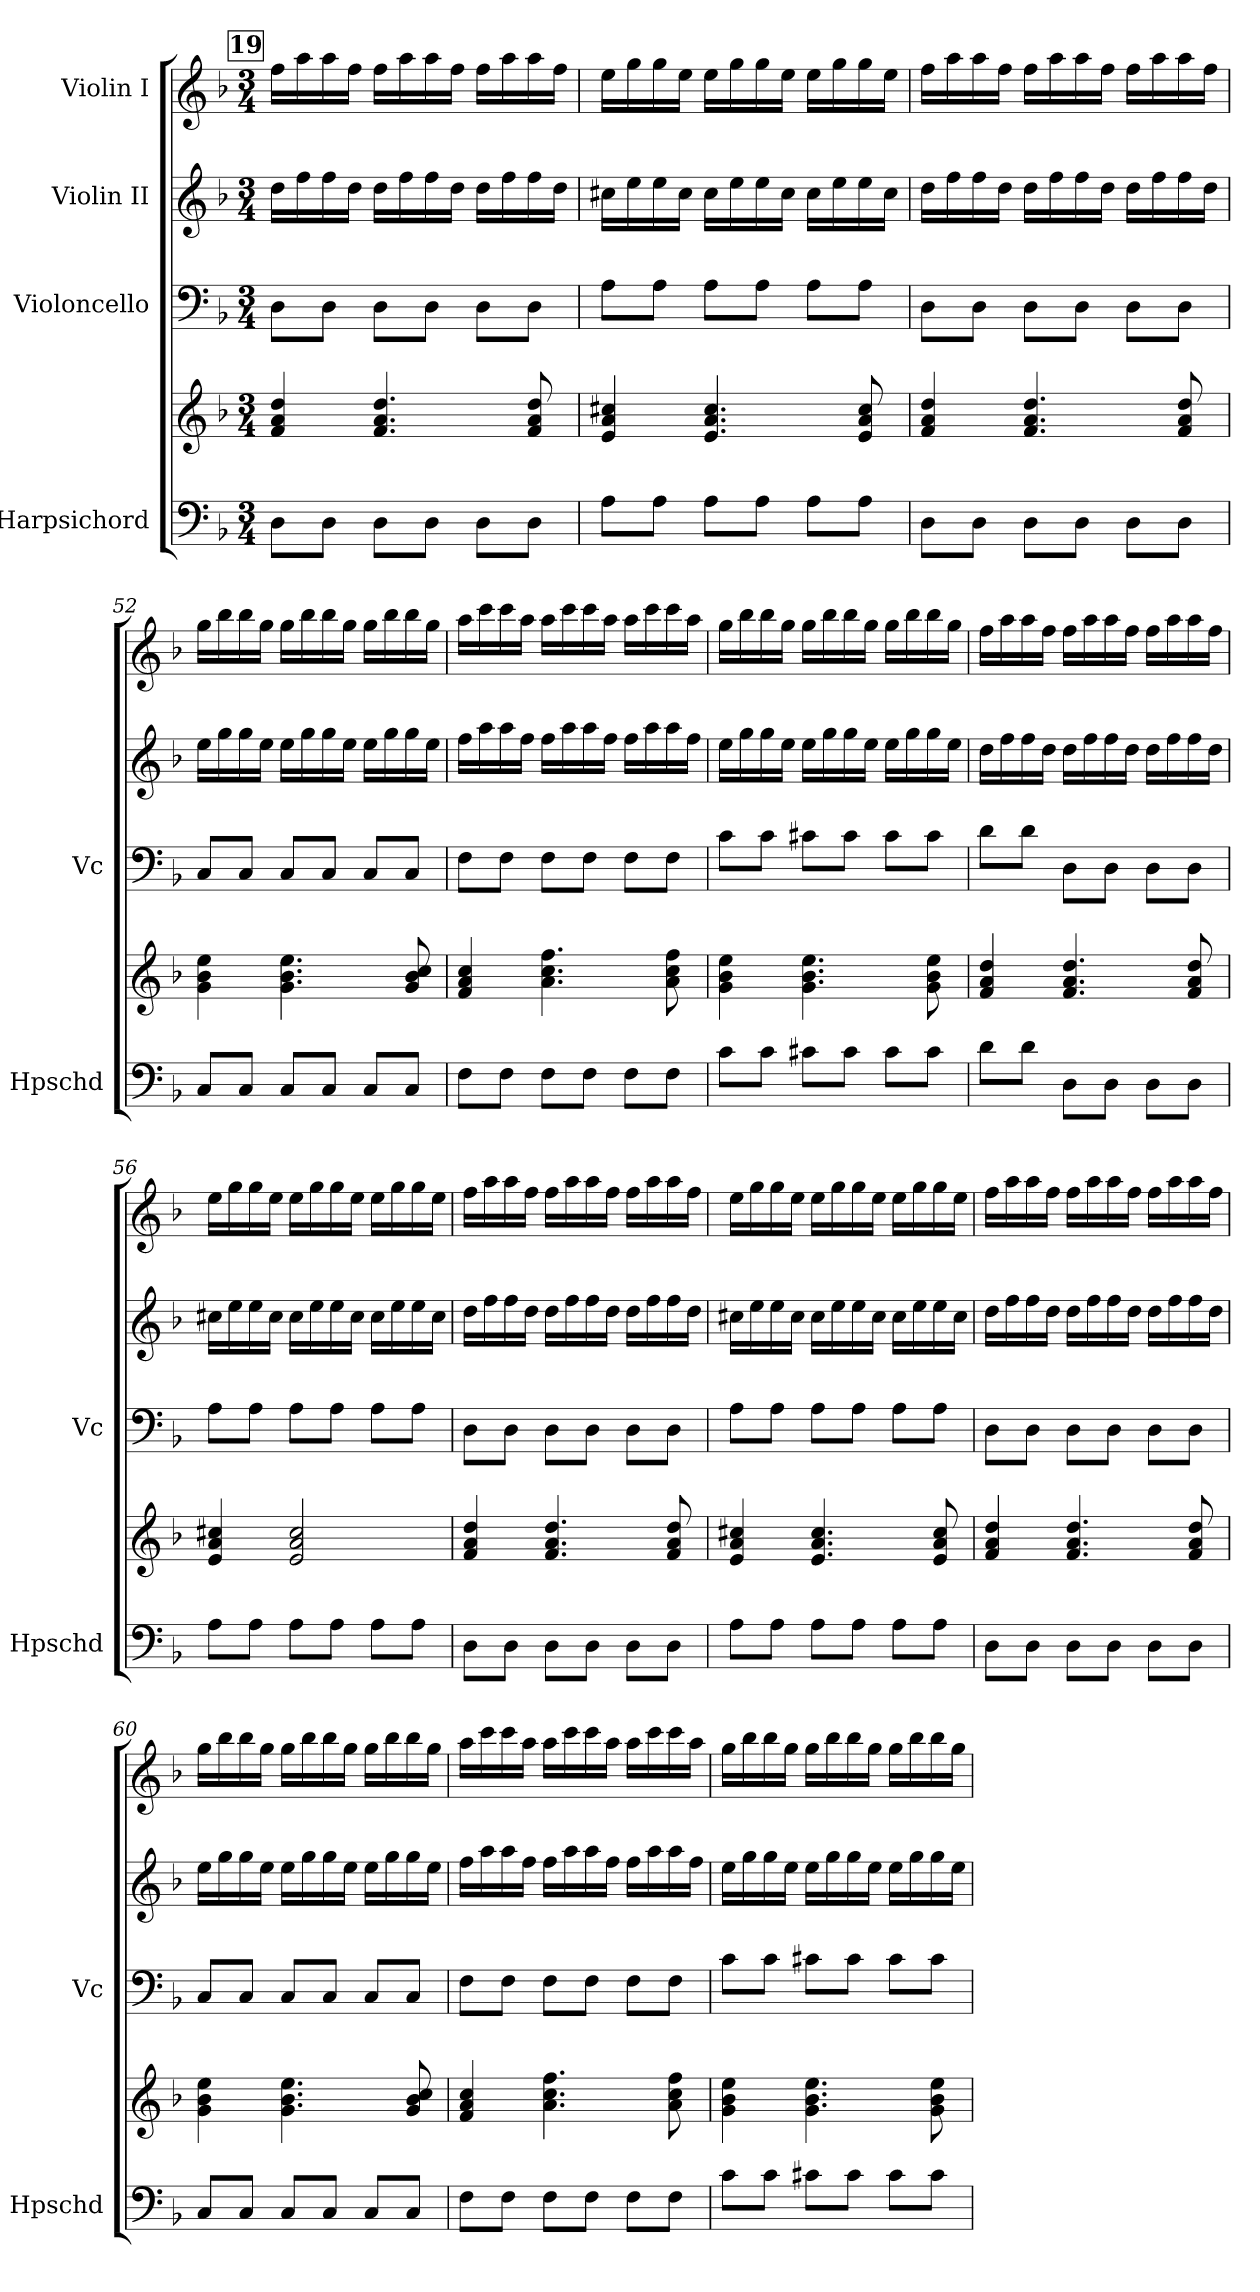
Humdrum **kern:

**kern	**kern	**kern	**kern	**kern
*part4	*part4	*part3	*part2	*part1
*staff5	*staff4	*staff3	*staff2	*staff1
*I"Harpsichord	*	*I"Violoncello	*I"Violin II	*I"Violin I
*I'Hpschd	*	*I'Vc	*	*
!!LO:PB:g=z
*clefF4	*clefG2	*clefF4	*clefG2	*clefG2
*k[b-]	*k[b-]	*k[b-]	*k[b-]	*k[b-]
*M3/4	*M3/4	*M3/4	*M3/4	*M3/4
!!LO:REH:place=s1:a:B:fs=14:t=19
=49	=49	=49	=49	=49
8D\L	4f/ 4a/ 4dd/	8D\L	16dd\LL	16ff\LL
.	.	.	16ff\	16aa\
8D\J	.	8D\J	16ff\	16aa\
.	.	.	16dd\JJ	16ff\JJ
8D\L	4.f/ 4.a/ 4.dd/	8D\L	16dd\LL	16ff\LL
.	.	.	16ff\	16aa\
8D\J	.	8D\J	16ff\	16aa\
.	.	.	16dd\JJ	16ff\JJ
8D\L	.	8D\L	16dd\LL	16ff\LL
.	.	.	16ff\	16aa\
8D\J	8f/ 8a/ 8dd/	8D\J	16ff\	16aa\
.	.	.	16dd\JJ	16ff\JJ
=50	=50	=50	=50	=50
8A\L	4e/ 4a/ 4cc#X/	8A\L	16cc#X\LL	16ee\LL
.	.	.	16ee\	16gg\
8A\J	.	8A\J	16ee\	16gg\
.	.	.	16cc#\JJ	16ee\JJ
8A\L	4.e/ 4.a/ 4.cc#/	8A\L	16cc#\LL	16ee\LL
.	.	.	16ee\	16gg\
8A\J	.	8A\J	16ee\	16gg\
.	.	.	16cc#\JJ	16ee\JJ
8A\L	.	8A\L	16cc#\LL	16ee\LL
.	.	.	16ee\	16gg\
8A\J	8e/ 8a/ 8cc#/	8A\J	16ee\	16gg\
.	.	.	16cc#\JJ	16ee\JJ
=51	=51	=51	=51	=51
8D\L	4f/ 4a/ 4dd/	8D\L	16dd\LL	16ff\LL
.	.	.	16ff\	16aa\
8D\J	.	8D\J	16ff\	16aa\
.	.	.	16dd\JJ	16ff\JJ
8D\L	4.f/ 4.a/ 4.dd/	8D\L	16dd\LL	16ff\LL
.	.	.	16ff\	16aa\
8D\J	.	8D\J	16ff\	16aa\
.	.	.	16dd\JJ	16ff\JJ
8D\L	.	8D\L	16dd\LL	16ff\LL
.	.	.	16ff\	16aa\
8D\J	8f/ 8a/ 8dd/	8D\J	16ff\	16aa\
.	.	.	16dd\JJ	16ff\JJ
=52	=52	=52	=52	=52
8C/L	4g\ 4b-\ 4ee\	8C/L	16ee\LL	16gg\LL
.	.	.	16gg\	16bb-\
8C/J	.	8C/J	16gg\	16bb-\
.	.	.	16ee\JJ	16gg\JJ
8C/L	4.g\ 4.b-\ 4.ee\	8C/L	16ee\LL	16gg\LL
.	.	.	16gg\	16bb-\
8C/J	.	8C/J	16gg\	16bb-\
.	.	.	16ee\JJ	16gg\JJ
8C/L	.	8C/L	16ee\LL	16gg\LL
.	.	.	16gg\	16bb-\
8C/J	8g/ 8b-/ 8cc/	8C/J	16gg\	16bb-\
.	.	.	16ee\JJ	16gg\JJ
!!LO:LB:g=z
=53	=53	=53	=53	=53
8F\L	4f/ 4a/ 4cc/	8F\L	16ff\LL	16aa\LL
.	.	.	16aa\	16ccc\
8F\J	.	8F\J	16aa\	16ccc\
.	.	.	16ff\JJ	16aa\JJ
8F\L	4.a\ 4.cc\ 4.ff\	8F\L	16ff\LL	16aa\LL
.	.	.	16aa\	16ccc\
8F\J	.	8F\J	16aa\	16ccc\
.	.	.	16ff\JJ	16aa\JJ
8F\L	.	8F\L	16ff\LL	16aa\LL
.	.	.	16aa\	16ccc\
8F\J	8a\ 8cc\ 8ff\	8F\J	16aa\	16ccc\
.	.	.	16ff\JJ	16aa\JJ
=54	=54	=54	=54	=54
8c\L	4g\ 4b-\ 4ee\	8c\L	16ee\LL	16gg\LL
.	.	.	16gg\	16bb-\
8c\J	.	8c\J	16gg\	16bb-\
.	.	.	16ee\JJ	16gg\JJ
8c#X\L	4.g\ 4.b-\ 4.ee\	8c#X\L	16ee\LL	16gg\LL
.	.	.	16gg\	16bb-\
8c#\J	.	8c#\J	16gg\	16bb-\
.	.	.	16ee\JJ	16gg\JJ
8c#\L	.	8c#\L	16ee\LL	16gg\LL
.	.	.	16gg\	16bb-\
8c#\J	8g\ 8b-\ 8ee\	8c#\J	16gg\	16bb-\
.	.	.	16ee\JJ	16gg\JJ
=55	=55	=55	=55	=55
8d\L	4f/ 4a/ 4dd/	8d\L	16dd\LL	16ff\LL
.	.	.	16ff\	16aa\
8d\J	.	8d\J	16ff\	16aa\
.	.	.	16dd\JJ	16ff\JJ
8D\L	4.f/ 4.a/ 4.dd/	8D\L	16dd\LL	16ff\LL
.	.	.	16ff\	16aa\
8D\J	.	8D\J	16ff\	16aa\
.	.	.	16dd\JJ	16ff\JJ
8D\L	.	8D\L	16dd\LL	16ff\LL
.	.	.	16ff\	16aa\
8D\J	8f/ 8a/ 8dd/	8D\J	16ff\	16aa\
.	.	.	16dd\JJ	16ff\JJ
=56	=56	=56	=56	=56
8A\L	4e/ 4a/ 4cc#X/	8A\L	16cc#X\LL	16ee\LL
.	.	.	16ee\	16gg\
8A\J	.	8A\J	16ee\	16gg\
.	.	.	16cc#\JJ	16ee\JJ
8A\L	2e/ 2a/ 2cc#/	8A\L	16cc#\LL	16ee\LL
.	.	.	16ee\	16gg\
8A\J	.	8A\J	16ee\	16gg\
.	.	.	16cc#\JJ	16ee\JJ
8A\L	.	8A\L	16cc#\LL	16ee\LL
.	.	.	16ee\	16gg\
8A\J	.	8A\J	16ee\	16gg\
.	.	.	16cc#\JJ	16ee\JJ
!!LO:LB:g=z
=57	=57	=57	=57	=57
8D\L	4f/ 4a/ 4dd/	8D\L	16dd\LL	16ff\LL
.	.	.	16ff\	16aa\
8D\J	.	8D\J	16ff\	16aa\
.	.	.	16dd\JJ	16ff\JJ
8D\L	4.f/ 4.a/ 4.dd/	8D\L	16dd\LL	16ff\LL
.	.	.	16ff\	16aa\
8D\J	.	8D\J	16ff\	16aa\
.	.	.	16dd\JJ	16ff\JJ
8D\L	.	8D\L	16dd\LL	16ff\LL
.	.	.	16ff\	16aa\
8D\J	8f/ 8a/ 8dd/	8D\J	16ff\	16aa\
.	.	.	16dd\JJ	16ff\JJ
=58	=58	=58	=58	=58
8A\L	4e/ 4a/ 4cc#X/	8A\L	16cc#X\LL	16ee\LL
.	.	.	16ee\	16gg\
8A\J	.	8A\J	16ee\	16gg\
.	.	.	16cc#\JJ	16ee\JJ
8A\L	4.e/ 4.a/ 4.cc#/	8A\L	16cc#\LL	16ee\LL
.	.	.	16ee\	16gg\
8A\J	.	8A\J	16ee\	16gg\
.	.	.	16cc#\JJ	16ee\JJ
8A\L	.	8A\L	16cc#\LL	16ee\LL
.	.	.	16ee\	16gg\
8A\J	8e/ 8a/ 8cc#/	8A\J	16ee\	16gg\
.	.	.	16cc#\JJ	16ee\JJ
=59	=59	=59	=59	=59
8D\L	4f/ 4a/ 4dd/	8D\L	16dd\LL	16ff\LL
.	.	.	16ff\	16aa\
8D\J	.	8D\J	16ff\	16aa\
.	.	.	16dd\JJ	16ff\JJ
8D\L	4.f/ 4.a/ 4.dd/	8D\L	16dd\LL	16ff\LL
.	.	.	16ff\	16aa\
8D\J	.	8D\J	16ff\	16aa\
.	.	.	16dd\JJ	16ff\JJ
8D\L	.	8D\L	16dd\LL	16ff\LL
.	.	.	16ff\	16aa\
8D\J	8f/ 8a/ 8dd/	8D\J	16ff\	16aa\
.	.	.	16dd\JJ	16ff\JJ
=60	=60	=60	=60	=60
8C/L	4g\ 4b-\ 4ee\	8C/L	16ee\LL	16gg\LL
.	.	.	16gg\	16bb-\
8C/J	.	8C/J	16gg\	16bb-\
.	.	.	16ee\JJ	16gg\JJ
8C/L	4.g\ 4.b-\ 4.ee\	8C/L	16ee\LL	16gg\LL
.	.	.	16gg\	16bb-\
8C/J	.	8C/J	16gg\	16bb-\
.	.	.	16ee\JJ	16gg\JJ
8C/L	.	8C/L	16ee\LL	16gg\LL
.	.	.	16gg\	16bb-\
8C/J	8g/ 8b-/ 8cc/	8C/J	16gg\	16bb-\
.	.	.	16ee\JJ	16gg\JJ
!!LO:PB:g=z
=61	=61	=61	=61	=61
8F\L	4f/ 4a/ 4cc/	8F\L	16ff\LL	16aa\LL
.	.	.	16aa\	16ccc\
8F\J	.	8F\J	16aa\	16ccc\
.	.	.	16ff\JJ	16aa\JJ
8F\L	4.a\ 4.cc\ 4.ff\	8F\L	16ff\LL	16aa\LL
.	.	.	16aa\	16ccc\
8F\J	.	8F\J	16aa\	16ccc\
.	.	.	16ff\JJ	16aa\JJ
8F\L	.	8F\L	16ff\LL	16aa\LL
.	.	.	16aa\	16ccc\
8F\J	8a\ 8cc\ 8ff\	8F\J	16aa\	16ccc\
.	.	.	16ff\JJ	16aa\JJ
=62	=62	=62	=62	=62
8c\L	4g\ 4b-\ 4ee\	8c\L	16ee\LL	16gg\LL
.	.	.	16gg\	16bb-\
8c\J	.	8c\J	16gg\	16bb-\
.	.	.	16ee\JJ	16gg\JJ
8c#X\L	4.g\ 4.b-\ 4.ee\	8c#X\L	16ee\LL	16gg\LL
.	.	.	16gg\	16bb-\
8c#\J	.	8c#\J	16gg\	16bb-\
.	.	.	16ee\JJ	16gg\JJ
8c#\L	.	8c#\L	16ee\LL	16gg\LL
.	.	.	16gg\	16bb-\
8c#\J	8g\ 8b-\ 8ee\	8c#\J	16gg\	16bb-\
.	.	.	16ee\JJ	16gg\JJ
=	=	=	=	=
*-	*-	*-	*-	*-
